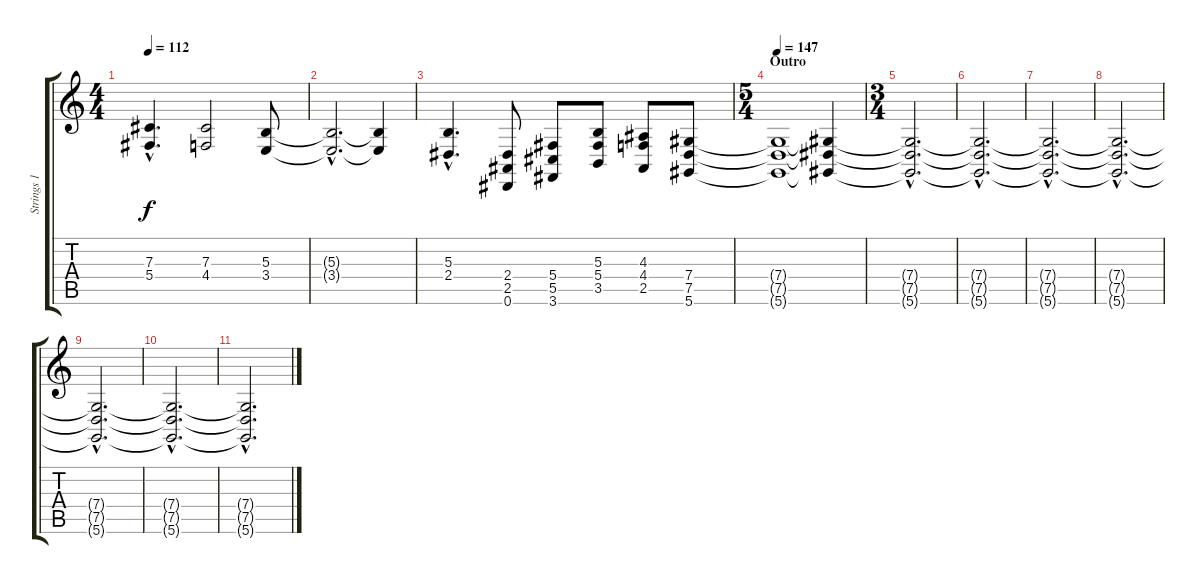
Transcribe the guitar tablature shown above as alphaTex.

\track ("Strings 1" "Strings 1") {instrument stringensemble1}
\staff {score tabs}
\tuning (Eb4 Bb3 Gb3 Db3 Ab2 Eb2) {hide}
\ts (4 4)
\tempo 112
\clef g2
\ks c
(7.3{hac t} 5.4{hac t}).4{d dy f} (7.3 4.4).2 (5.3 3.4).8 |
(5.3{hac t} 3.4{hac t}).2{d} (5.3{t} 3.4{t}).4 |
(5.3{hac} 2.4{hac}).4{d} (2.4 2.5 0.6).8 (5.4 5.5 3.6).8 (5.3 5.4 3.5).8 (4.3 4.4 2.5).8 (7.4 7.5 5.6).8 |
\ts (5 4)
\section ("" "Outro")
\tempo 147
(7.4{t} 7.5{t} 5.6{t}).1 (7.4{t} 7.5{t} 5.6{t}).4 |
\ts (3 4)
(7.4{hac t} 7.5{hac t} 5.6{hac t}).2{d} |
(7.4{hac t} 7.5{hac t} 5.6{hac t}).2{d} |
(7.4{hac t} 7.5{hac t} 5.6{hac t}).2{d} |
(7.4{hac t} 7.5{hac t} 5.6{hac t}).2{d} |
(7.4{hac t} 7.5{hac t} 5.6{hac t}).2{d} |
(7.4{hac t} 7.5{hac t} 5.6{hac t}).2{d} |
(7.4{hac t} 7.5{hac t} 5.6{hac t}).2{d volume 0}
